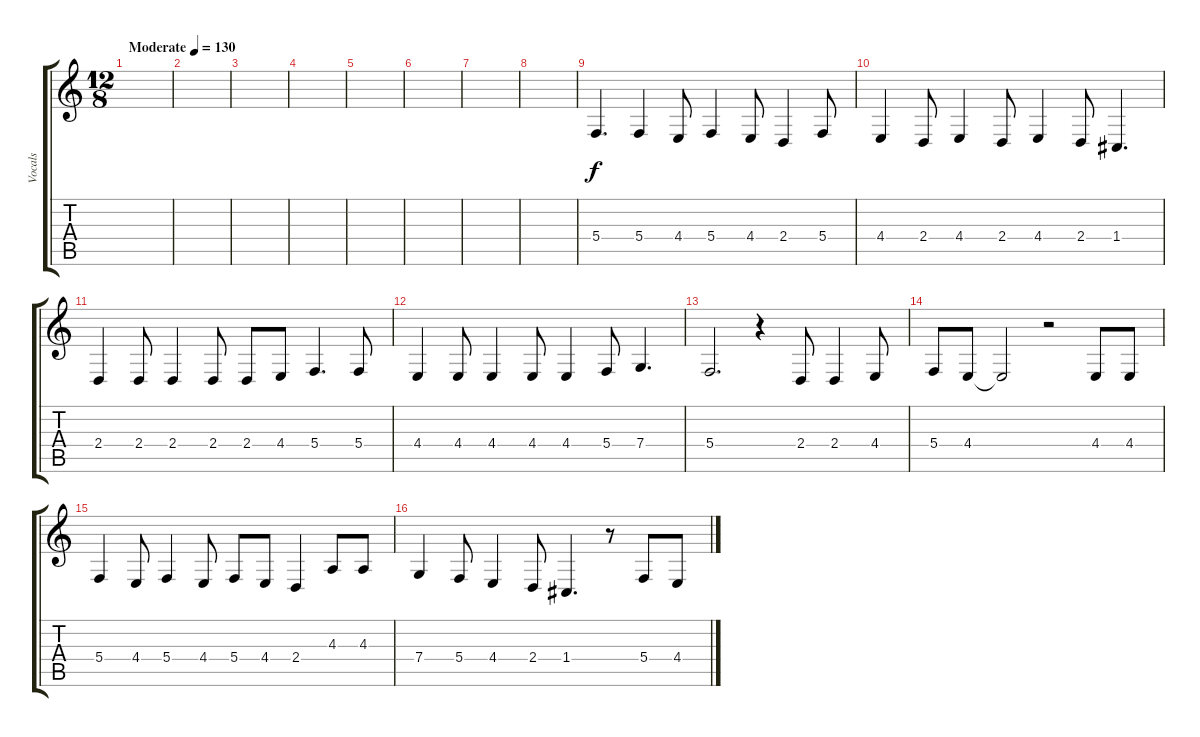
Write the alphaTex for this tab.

\track ("Vocals" "Vocals") {instrument englishhorn}
\staff {score tabs}
\tuning (D4 A3 F3 C3 G2 C2) {hide}
\ts (12 8)
\tempo (130 "Moderate")
\clef g2
\ks c
|
|
|
|
|
|
|
|
5.4.4{d} 5.4.4 4.4.8 5.4.4 4.4.8 2.4.4 5.4.8 |
4.4.4 2.4.8 4.4.4 2.4.8 4.4.4 2.4.8 1.4.4{d} |
2.4.4 2.4.8 2.4.4 2.4.8 2.4.8 4.4.8 5.4.4{d} 5.4.8 |
4.4.4 4.4.8 4.4.4 4.4.8 4.4.4 5.4.8 7.4.4{d} |
5.4.2{d} r.4 2.4.8 2.4.4 4.4.8 |
5.4.8 4.4.8 4.4{t}.2 r.2 4.4.8 4.4.8 |
5.4.4 4.4.8 5.4.4 4.4.8 5.4.8 4.4.8 2.4.4 4.3.8 4.3.8 |
7.4.4 5.4.8 4.4.4 2.4.8 1.4.4{d} r.8 5.4.8 4.4.8
